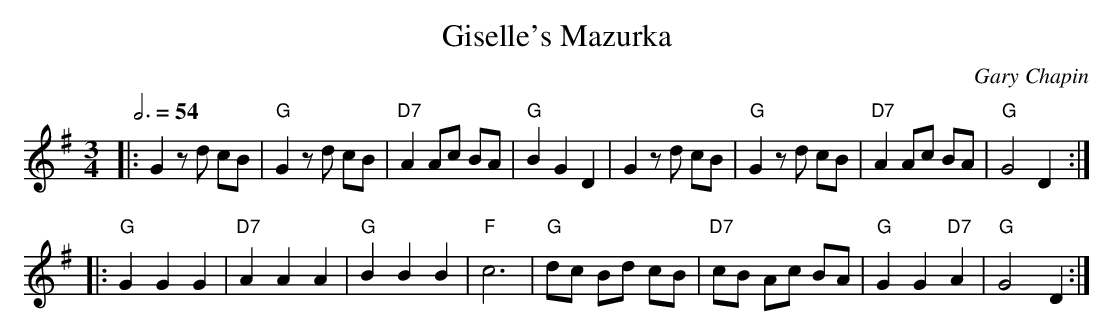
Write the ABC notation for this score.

X:1
T: Giselle's Mazurka
C: Gary Chapin
Q: 3/4=54
M: 3/4
L: 1/8
K: G
|:\
G2 zd cB | "G"G2 zd cB | "D7"A2 Ac BA | "G"B2 G2 D2 |\
G2 zd cB | "G"G2 zd cB | "D7"A2 Ac BA | "G"G4 D2 :|
|:\
"G"G2 G2 G2 | "D7"A2 A2 A2 | "G"B2 B2 B2 | "F"c6 |\
"G"dc Bd cB | "D7"cB Ac BA | "G"G2 G2 "D7"A2 | "G"G4 D2 :|
